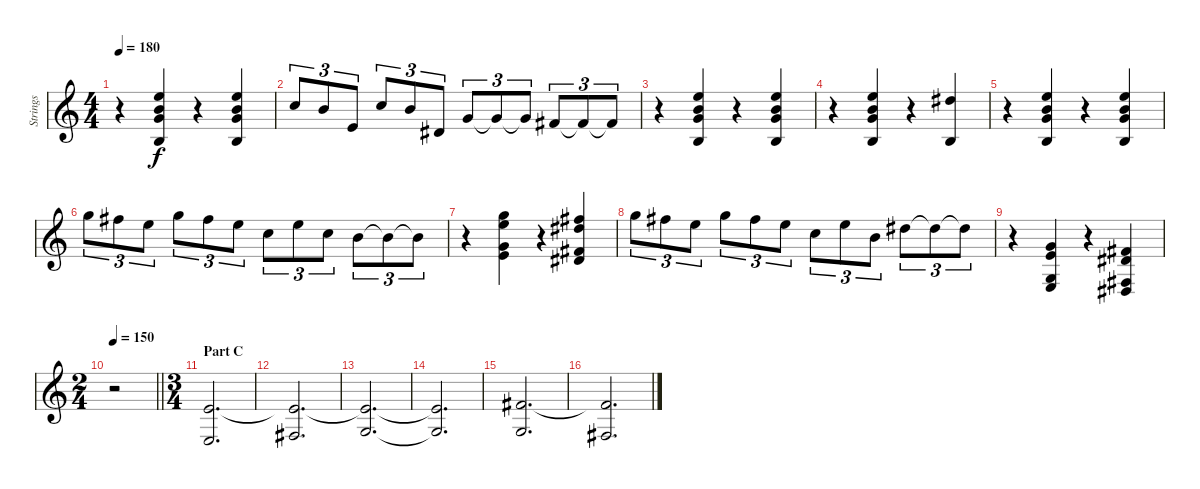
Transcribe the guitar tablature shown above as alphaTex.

\track ("Strings" "Strings") {instrument stringensemble1}
\staff {score}
\tuning (E4 B3 G3 D3 A2 E2) {hide}
\ts (4 4)
\tempo 180
\clef g2
\ks c
r.4{dy f} (3.1 12.2 4.3 26.4).4 r.4 (3.1 12.2 4.3 26.4).4 |
13.2.8{tu (3 2)} 12.2.8{tu (3 2)} 5.2.8{tu (3 2)} 13.2.8{tu (3 2)} 12.2.8{tu (3 2)} 4.2.8{tu (3 2)} 8.2.8{tu (3 2)} 8.2{t}.8{tu (3 2)} 8.2{t}.8{tu (3 2)} 7.2.8{tu (3 2)} 7.2{t}.8{tu (3 2)} 7.2{t}.8{tu (3 2)} |
r.4 (3.1 12.2 4.3 26.4).4 r.4 (3.1 12.2 4.3 26.4).4 |
r.4 (3.1 12.2 4.3 26.4).4 r.4 (11.1 4.3).4 |
r.4 (3.1 12.2 4.3 26.4).4 r.4 (3.1 12.2 4.3 26.4).4 |
15.1.8{tu (3 2)} 14.1.8{tu (3 2)} 12.1.8{tu (3 2)} 15.1.8{tu (3 2)} 14.1.8{tu (3 2)} 12.1.8{tu (3 2)} 13.2.8{tu (3 2)} 12.1.8{tu (3 2)} 13.2.8{tu (3 2)} 12.2.8{tu (3 2)} 12.2{t}.8{tu (3 2)} 12.2{t}.8{tu (3 2)} |
r.4 (15.1 8.2 21.3 14.4).4 r.4 (14.1 7.2 20.3 13.4).4 |
15.1.8{tu (3 2)} 14.1.8{tu (3 2)} 12.1.8{tu (3 2)} 15.1.8{tu (3 2)} 14.1.8{tu (3 2)} 12.1.8{tu (3 2)} 13.2.8{tu (3 2)} 12.1.8{tu (3 2)} 12.2.8{tu (3 2)} 11.1.8{tu (3 2)} 11.1{t}.8{tu (3 2)} 11.1{t}.8{tu (3 2)} |
r.4 (8.2 0.3 14.4 7.5).4 r.4 (7.2 13.4 9.5 11.6).4 |
\ts (2 4)
\tempo 150
\barLineRight lightlight
r.2 |
\ts (3 4)
\section ("" "Part C")
(0.1 2.4).2{d} |
(0.1{t} 4.4).2{d} |
(0.1{t} 5.4).2{d} |
(0.1{t} 5.4{t}).2{d} |
(2.1 5.4).2{d} |
(2.1{t} 4.4).2{d}
